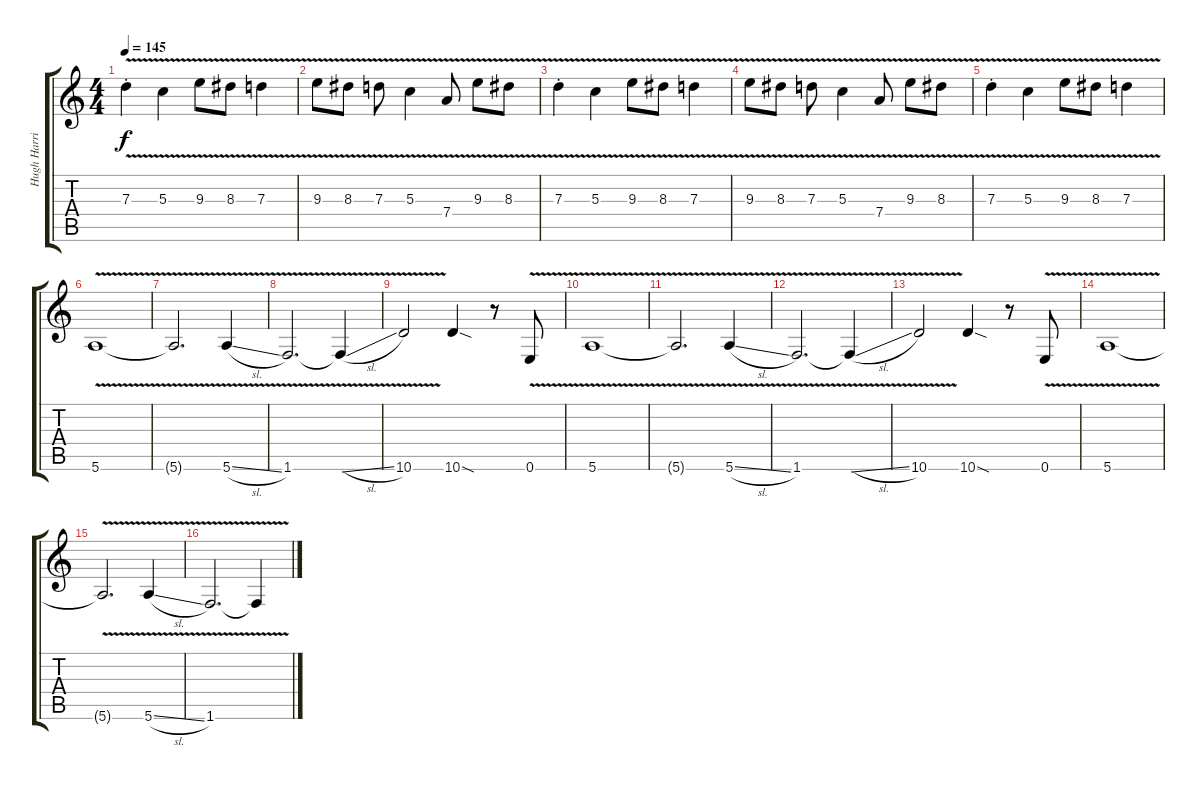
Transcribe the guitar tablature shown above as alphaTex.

\track ("Hugh Harris (Lead Guitar)" "Hugh Harri") {instrument overdrivenguitar}
\staff {score tabs}
\tuning (E4 B3 G3 D3 A2 E2) {hide}
\ts (4 4)
\tempo 145
\clef g2
\ks c
7.3{v st}.4{dy f} 5.3{v}.4 9.3{v}.8 8.3{v}.8 7.3{v}.4 |
9.3{v}.8 8.3{v}.8 7.3{v}.8 5.3{v}.4 7.4{v}.8 9.3{v}.8 8.3{v}.8 |
7.3{v st}.4 5.3{v}.4 9.3{v}.8 8.3{v}.8 7.3{v}.4 |
9.3{v}.8 8.3{v}.8 7.3{v}.8 5.3{v}.4 7.4{v}.8 9.3{v}.8 8.3{v}.8 |
7.3{v st}.4 5.3{v}.4 9.3{v}.8 8.3{v}.8 7.3{v}.4 |
5.6{v}.1{volume 10} |
5.6{t}.2{d} 5.6{v sl}.4 |
1.6{v}.2{d} 1.6{v sl t}.4 |
10.6{v}.2 10.6{sod}.4 r.8 0.6{v}.8 |
5.6{v}.1{volume 13} |
5.6{t}.2{d} 5.6{v sl}.4 |
1.6{v}.2{d} 1.6{v sl t}.4 |
10.6{v}.2 10.6{sod}.4 r.8 0.6{v}.8 |
5.6{v}.1{volume 13} |
5.6{t}.2{d} 5.6{v sl}.4 |
1.6{v}.2{d} 1.6{v sl t}.4
